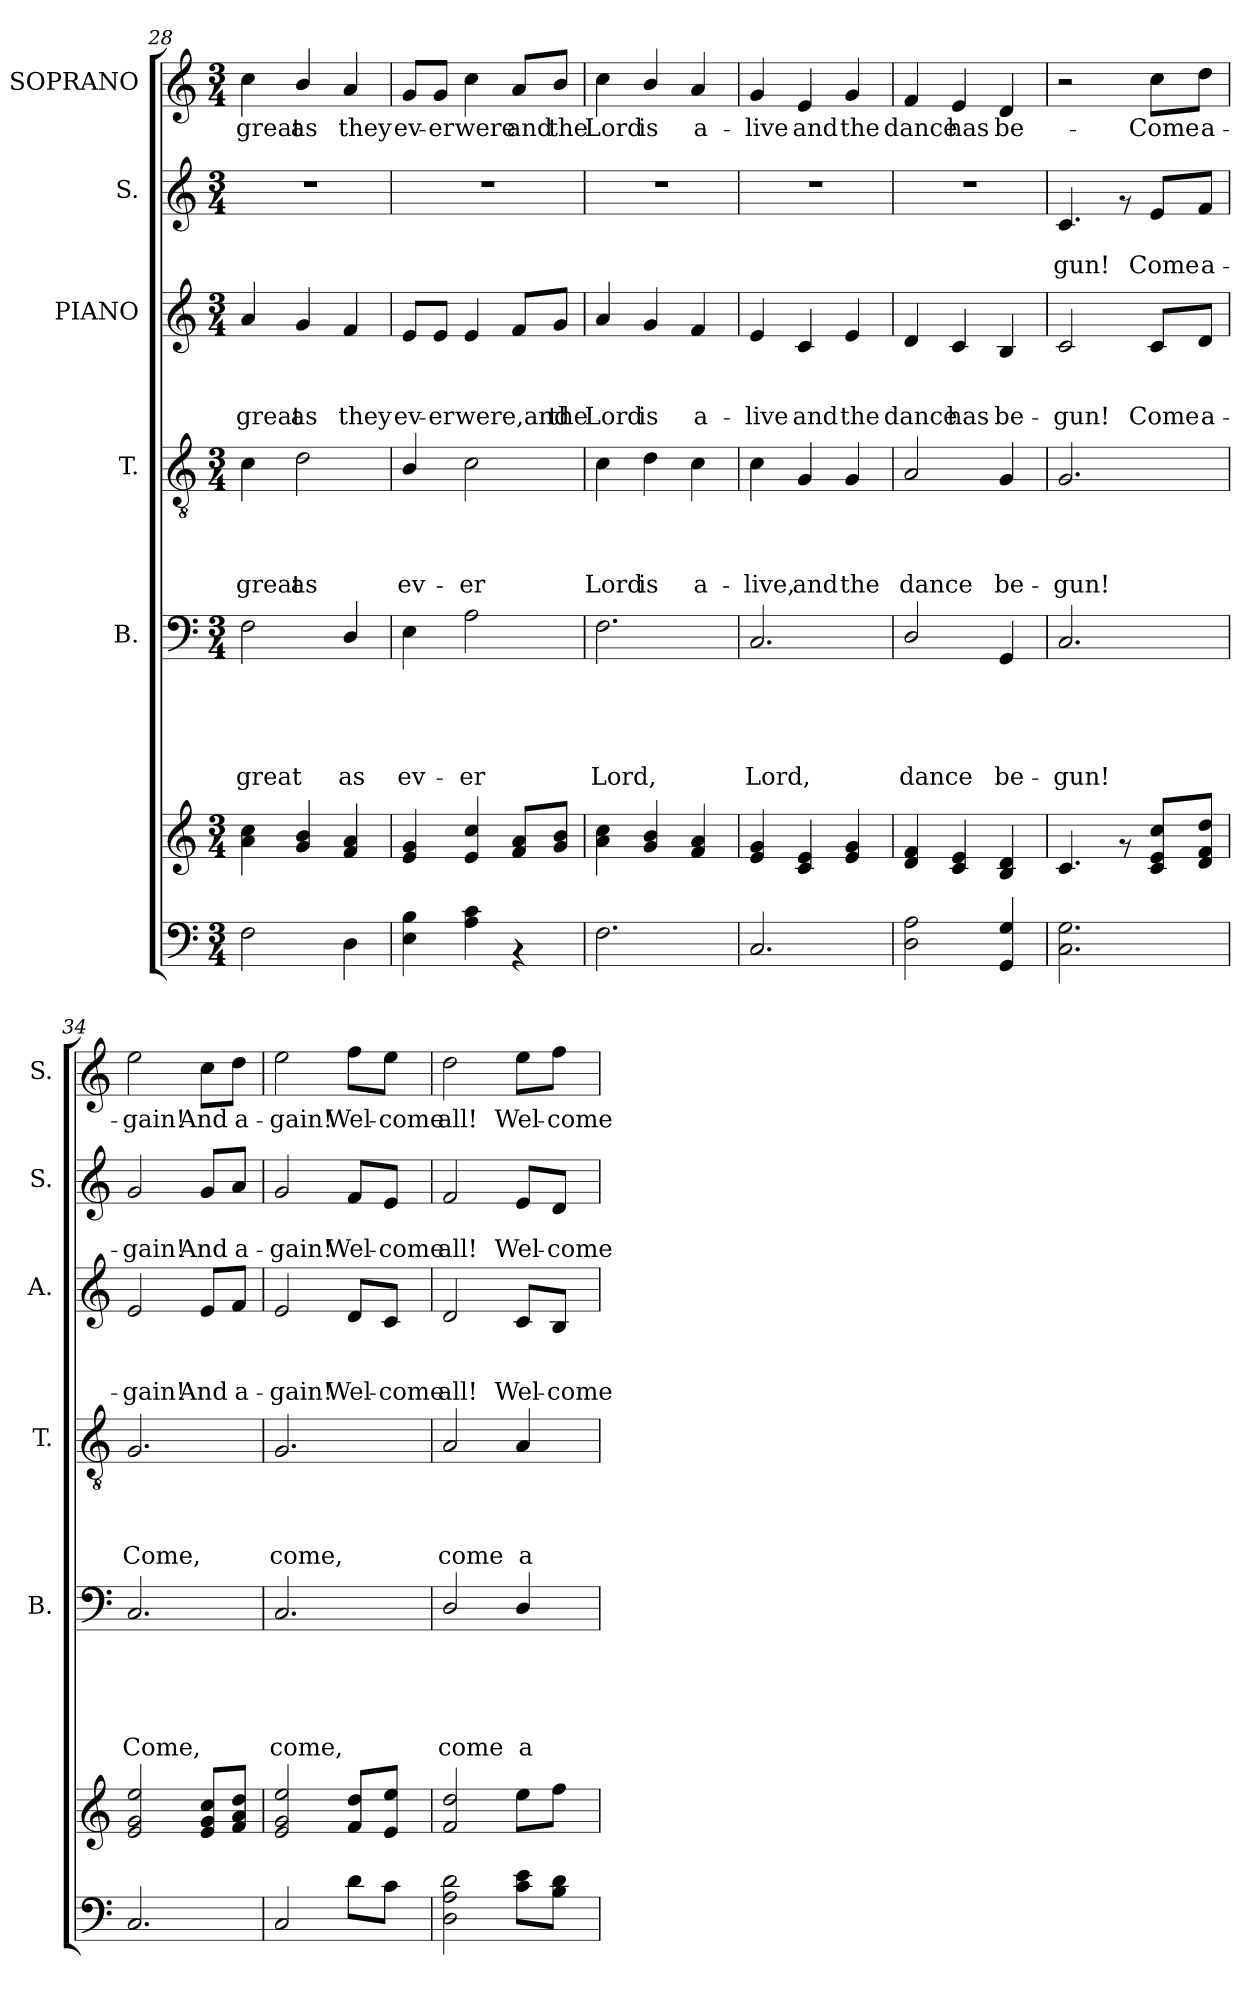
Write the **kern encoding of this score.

**kern	**kern	**kern	**text	**text	**text	**text	**text	**kern	**text	**text	**text	**text	**kern	**text	**text	**text	**kern	**text	**text	**kern	**text
*part6	*part6	*part5	*part5	*part5	*part5	*part5	*part5	*part4	*part4	*part4	*part4	*part4	*part3	*part3	*part3	*part3	*part2	*part2	*part2	*part1	*part1
*staff7	*staff6	*staff5	*staff5	*staff5	*staff5	*staff5	*staff5	*staff4	*staff4	*staff4	*staff4	*staff4	*staff3	*staff3	*staff3	*staff3	*staff2	*staff2	*staff2	*staff1	*staff1
*	*	*I"B.	*	*	*	*	*	*I"T.	*	*	*	*	*I"PIANO	*	*	*	*I"S.	*	*	*I"SOPRANO	*
*	*	*I'B.	*	*	*	*	*	*I'T.	*	*	*	*	*I'A.	*	*	*	*I'S.	*	*	*I'S.	*
*clefF4	*clefG2	*clefF4	*	*	*	*	*	*clefGv2	*	*	*	*	*clefG2	*	*	*	*clefG2	*	*	*clefG2	*
*k[]	*k[]	*k[]	*	*	*	*	*	*k[]	*	*	*	*	*k[]	*	*	*	*k[]	*	*	*k[]	*
*C:	*C:	*C:	*	*	*	*	*	*C:	*	*	*	*	*C:	*	*	*	*C:	*	*	*C:	*
*M3/4	*M3/4	*M3/4	*	*	*	*	*	*M3/4	*	*	*	*	*M3/4	*	*	*	*M3/4	*	*	*M3/4	*
=28	=28	=28	=28	=28	=28	=28	=28	=28	=28	=28	=28	=28	=28	=28	=28	=28	=28	=28	=28	=28	=28
!	!	!	!	!	!	!	!LO:LY:b	!	!	!	!	!LO:LY:b	!	!	!	!LO:LY:b	!	!	!	!	!LO:LY:b
2F\	4a\ 4cc\	2F\	.	.	.	.	great	4c\	.	.	.	great	4a/	.	.	great	2.r	.	.	4cc\	great
!	!	!	!	!	!	!	!	!	!	!	!	!LO:LY:b	!	!	!	!LO:LY:b	!	!	!	!	!LO:LY:b
.	4g/ 4b/	.	.	.	.	.	.	2d\	.	.	.	as	4g/	.	.	as	.	.	.	4b/	as
!	!	!	!	!	!	!	!LO:LY:b	!	!	!	!	!	!	!	!	!LO:LY:b	!	!	!	!	!LO:LY:b
4D\	4f/ 4a/	4D/	.	.	.	.	as	.	.	.	.	.	4f/	.	.	they	.	.	.	4a/	they
!!LO:PB:g=z
=29	=29	=29	=29	=29	=29	=29	=29	=29	=29	=29	=29	=29	=29	=29	=29	=29	=29	=29	=29	=29	=29
!	!	!	!	!	!	!	!LO:LY:b	!	!	!	!	!LO:LY:b	!	!	!	!LO:LY:b	!	!	!	!	!LO:LY:b
4E\ 4B\	4e/ 4g/	4E\	.	.	.	.	ev-	4B/	.	.	.	ev-	8e/L	.	.	ev-	2.r	.	.	8g/L	ev-
!	!	!	!	!	!	!	!	!	!	!	!	!	!	!	!	!LO:LY:b	!	!	!	!	!LO:LY:b
.	.	.	.	.	.	.	.	.	.	.	.	.	8e/J	.	.	-er	.	.	.	8g/J	-er
!	!	!	!	!	!	!	!LO:LY:b	!	!	!	!	!LO:LY:b	!	!	!	!LO:LY:b	!	!	!	!	!LO:LY:b
4A\ 4c\	4e/ 4cc/	2A\	.	.	.	.	-er	2c\	.	.	.	-er	4e/	.	.	were,and	.	.	.	4cc\	were
!	!	!	!	!	!	!	!	!	!	!	!	!	!	!	!	!	!	!	!	!	!LO:LY:b
4rAA	8f/ 8a/L	.	.	.	.	.	.	.	.	.	.	.	8f/L	.	.	.	.	.	.	8a/L	and
!	!	!	!	!	!	!	!	!	!	!	!	!	!	!	!	!LO:LY:b	!	!	!	!	!LO:LY:b
.	8g/ 8b/J	.	.	.	.	.	.	.	.	.	.	.	8g/J	.	.	the	.	.	.	8b/J	the
=30	=30	=30	=30	=30	=30	=30	=30	=30	=30	=30	=30	=30	=30	=30	=30	=30	=30	=30	=30	=30	=30
!	!	!	!	!	!	!	!LO:LY:b	!	!	!	!	!LO:LY:b	!	!	!	!LO:LY:b	!	!	!	!	!LO:LY:b
2.F\	4a\ 4cc\	2.F\	.	.	.	.	Lord,	4c\	.	.	.	Lord	4a/	.	.	Lord	2.r	.	.	4cc\	Lord
!	!	!	!	!	!	!	!	!	!	!	!	!LO:LY:b	!	!	!	!LO:LY:b	!	!	!	!	!LO:LY:b
.	4g/ 4b/	.	.	.	.	.	.	4d\	.	.	.	is	4g/	.	.	is	.	.	.	4b/	is
!	!	!	!	!	!	!	!	!	!	!	!	!LO:LY:b	!	!	!	!LO:LY:b	!	!	!	!	!LO:LY:b
.	4f/ 4a/	.	.	.	.	.	.	4c\	.	.	.	a-	4f/	.	.	a-	.	.	.	4a/	a-
=31	=31	=31	=31	=31	=31	=31	=31	=31	=31	=31	=31	=31	=31	=31	=31	=31	=31	=31	=31	=31	=31
!	!	!	!	!	!	!	!LO:LY:b	!	!	!	!	!LO:LY:b	!	!	!	!LO:LY:b	!	!	!	!	!LO:LY:b
2.C/	4e/ 4g/	2.C/	.	.	.	.	Lord,	4c\	.	.	.	-live,	4e/	.	.	-live	2.r	.	.	4g/	-live
!	!	!	!	!	!	!	!	!	!	!	!	!LO:LY:b	!	!	!	!LO:LY:b	!	!	!	!	!LO:LY:b
.	4c/ 4e/	.	.	.	.	.	.	4G/	.	.	.	and	4c/	.	.	and	.	.	.	4e/	and
!	!	!	!	!	!	!	!	!	!	!	!	!LO:LY:b	!	!	!	!LO:LY:b	!	!	!	!	!LO:LY:b
.	4e/ 4g/	.	.	.	.	.	.	4G/	.	.	.	the	4e/	.	.	the	.	.	.	4g/	the
=32	=32	=32	=32	=32	=32	=32	=32	=32	=32	=32	=32	=32	=32	=32	=32	=32	=32	=32	=32	=32	=32
!	!	!	!	!	!	!	!LO:LY:b	!	!	!	!	!LO:LY:b	!	!	!	!LO:LY:b	!	!	!	!	!LO:LY:b
2D\ 2A\	4d/ 4f/	2D/	.	.	.	.	dance	2A/	.	.	.	dance	4d/	.	.	dance	2.r	.	.	4f/	dance
!	!	!	!	!	!	!	!	!	!	!	!	!	!	!	!	!LO:LY:b	!	!	!	!	!LO:LY:b
.	4c/ 4e/	.	.	.	.	.	.	.	.	.	.	.	4c/	.	.	has	.	.	.	4e/	has
!	!	!	!	!	!	!	!LO:LY:b	!	!	!	!	!LO:LY:b	!	!	!	!LO:LY:b	!	!	!	!	!LO:LY:b
4GG/ 4G/	4B/ 4d/	4GG/	.	.	.	.	be-	4G/	.	.	.	be-	4B/	.	.	be-	.	.	.	4d/	be-
!!LO:PB:g=z
=33	=33	=33	=33	=33	=33	=33	=33	=33	=33	=33	=33	=33	=33	=33	=33	=33	=33	=33	=33	=33	=33
!	!	!	!	!	!	!	!LO:LY:b	!	!	!	!	!LO:LY:b	!	!	!	!LO:LY:b	!	!	!LO:LY:b	!	!
2.C\ 2.G\	4.c/	2.C/	.	.	.	.	-gun!	2.G/	.	.	.	-gun!	2c/	.	.	-gun!	4.c/	.	gun!	2r	.
.	8rf	.	.	.	.	.	.	.	.	.	.	.	.	.	.	.	8rf	.	.	.	.
!	!	!	!	!	!	!	!	!	!	!	!	!	!	!	!	!LO:LY:b	!	!	!LO:LY:b	!	!LO:LY:b
.	8c/ 8e/ 8cc/L	.	.	.	.	.	.	.	.	.	.	.	8c/L	.	.	Come	8e/L	.	Come	8cc\L	-Come
!	!	!	!	!	!	!	!	!	!	!	!	!	!	!	!	!LO:LY:b	!	!	!LO:LY:b	!	!LO:LY:b
.	8d/ 8f/ 8dd/J	.	.	.	.	.	.	.	.	.	.	.	8d/J	.	.	a-	8f/J	.	a-	8dd\J	a-
=34	=34	=34	=34	=34	=34	=34	=34	=34	=34	=34	=34	=34	=34	=34	=34	=34	=34	=34	=34	=34	=34
!	!	!	!	!	!	!	!LO:LY:b	!	!	!	!	!LO:LY:b	!	!	!	!LO:LY:b	!	!	!LO:LY:b	!	!LO:LY:b
2.C/	2e/ 2g/ 2ee/	2.C/	.	.	.	.	Come,	2.G/	.	.	.	Come,	2e/	.	.	-gain!	2g/	.	-gain!	2ee\	-gain!
!	!	!	!	!	!	!	!	!	!	!	!	!	!	!	!	!LO:LY:b	!	!	!LO:LY:b	!	!LO:LY:b
.	8e/ 8g/ 8cc/L	.	.	.	.	.	.	.	.	.	.	.	8e/L	.	.	And	8g/L	.	And	8cc\L	And
!	!	!	!	!	!	!	!	!	!	!	!	!	!	!	!	!LO:LY:b	!	!	!LO:LY:b	!	!LO:LY:b
.	8f/ 8a/ 8dd/J	.	.	.	.	.	.	.	.	.	.	.	8f/J	.	.	a-	8a/J	.	a-	8dd\J	a-
=35	=35	=35	=35	=35	=35	=35	=35	=35	=35	=35	=35	=35	=35	=35	=35	=35	=35	=35	=35	=35	=35
!	!	!	!	!	!	!	!LO:LY:b	!	!	!	!	!LO:LY:b	!	!	!	!LO:LY:b	!	!	!LO:LY:b	!	!LO:LY:b
2C/	2e/ 2g/ 2ee/	2.C/	.	.	.	.	come,	2.G/	.	.	.	come,	2e/	.	.	-gain!	2g/	.	-gain!	2ee\	-gain!
!	!	!	!	!	!	!	!	!	!	!	!	!	!	!	!	!LO:LY:b	!	!	!LO:LY:b	!	!LO:LY:b
8d\L	8f/ 8dd/L	.	.	.	.	.	.	.	.	.	.	.	8d/L	.	.	Wel-	8f/L	.	Wel-	8ff\L	Wel-
!	!	!	!	!	!	!	!	!	!	!	!	!	!	!	!	!LO:LY:b	!	!	!LO:LY:b	!	!LO:LY:b
8c\J	8e/ 8ee/J	.	.	.	.	.	.	.	.	.	.	.	8c/J	.	.	-come	8e/J	.	-come	8ee\J	-come
=36	=36	=36	=36	=36	=36	=36	=36	=36	=36	=36	=36	=36	=36	=36	=36	=36	=36	=36	=36	=36	=36
!	!	!	!	!	!	!	!LO:LY:b	!	!	!	!	!LO:LY:b	!	!	!	!LO:LY:b	!	!	!LO:LY:b	!	!LO:LY:b
2D\ 2A\ 2d\	2f/ 2dd/	2D/	.	.	.	.	come	2A/	.	.	.	come	2d/	.	.	all!	2f/	.	all!	2dd\	all!
!	!	!	!	!	!	!	!LO:LY:b	!	!	!	!	!LO:LY:b	!	!	!	!LO:LY:b	!	!	!LO:LY:b	!	!LO:LY:b
8c\ 8e\L	8ee\L	4D/	.	.	.	.	a-	4A/	.	.	.	a-	8c/L	.	.	Wel-	8e/L	.	Wel-	8ee\L	Wel-
!	!	!	!	!	!	!	!	!	!	!	!	!	!	!	!	!LO:LY:b	!	!	!LO:LY:b	!	!LO:LY:b
8B\ 8d\J	8ff\J	.	.	.	.	.	.	.	.	.	.	.	8B/J	.	.	-come	8d/J	.	-come	8ff\J	-come
=	=	=	=	=	=	=	=	=	=	=	=	=	=	=	=	=	=	=	=	=	=
*-	*-	*-	*-	*-	*-	*-	*-	*-	*-	*-	*-	*-	*-	*-	*-	*-	*-	*-	*-	*-	*-
